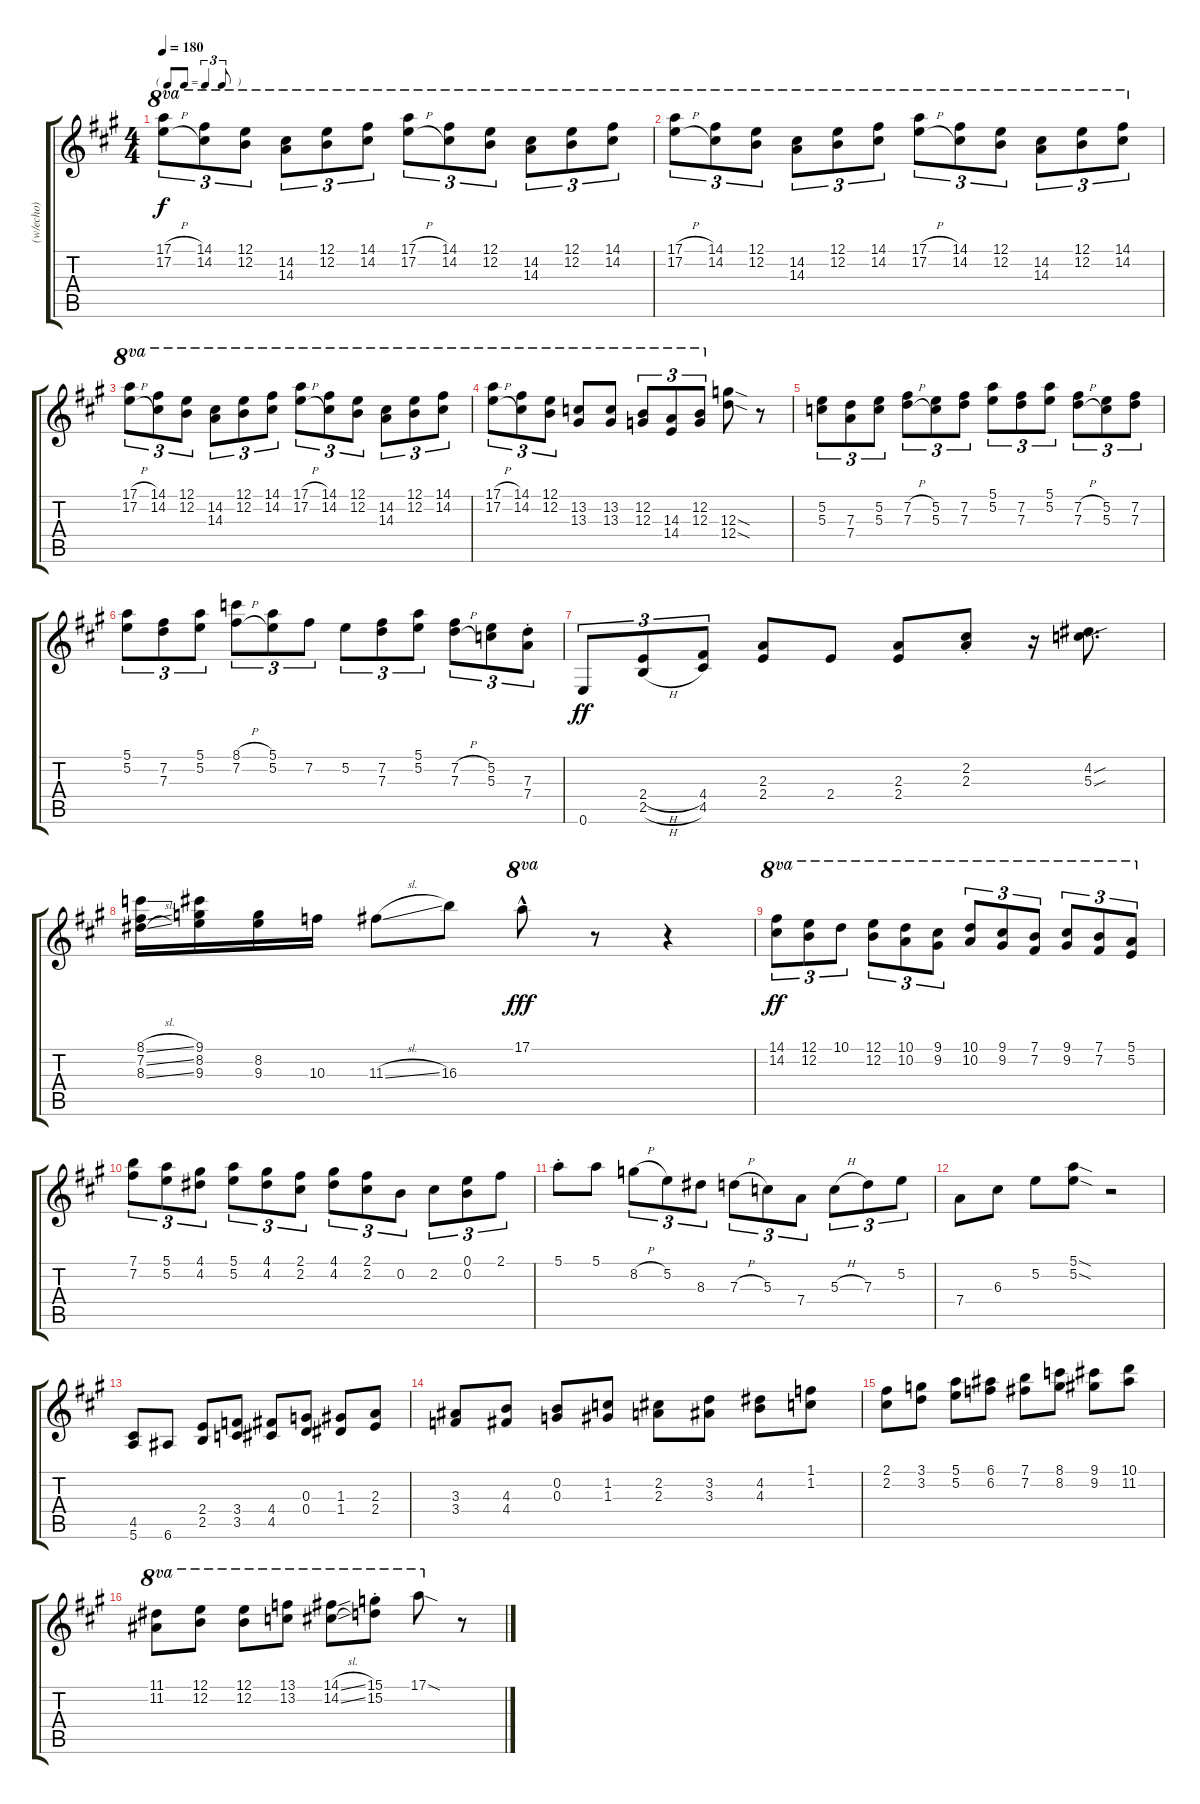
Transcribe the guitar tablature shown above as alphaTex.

\track ("(w/echo)" "(w/echo)") {instrument electricguitarjazz}
\staff {score tabs}
\tuning (E4 B3 G3 D3 A2 E2) {hide}
\ts (4 4)
\tf triplet8th
\section ("" " ")
\tempo 180
\clef g2
\ks a
(17.1{h} 17.2{h}).8{tu (3 2) ot 8va dy f} (14.1 14.2).8{tu (3 2) ot 8va} (12.1 12.2).8{tu (3 2) ot 8va} (14.2 14.3).8{tu (3 2) ot 8va} (12.1 12.2).8{tu (3 2) ot 8va} (14.1 14.2).8{tu (3 2) ot 8va} (17.1{h} 17.2{h}).8{tu (3 2) ot 8va} (14.1 14.2).8{tu (3 2) ot 8va} (12.1 12.2).8{tu (3 2) ot 8va} (14.2 14.3).8{tu (3 2) ot 8va} (12.1 12.2).8{tu (3 2) ot 8va} (14.1 14.2).8{tu (3 2) ot 8va} |
(17.1{h} 17.2{h}).8{tu (3 2) ot 8va} (14.1 14.2).8{tu (3 2) ot 8va} (12.1 12.2).8{tu (3 2) ot 8va} (14.2 14.3).8{tu (3 2) ot 8va} (12.1 12.2).8{tu (3 2) ot 8va} (14.1 14.2).8{tu (3 2) ot 8va} (17.1{h} 17.2{h}).8{tu (3 2) ot 8va} (14.1 14.2).8{tu (3 2) ot 8va} (12.1 12.2).8{tu (3 2) ot 8va} (14.2 14.3).8{tu (3 2) ot 8va} (12.1 12.2).8{tu (3 2) ot 8va} (14.1 14.2).8{tu (3 2) ot 8va} |
(17.1{h} 17.2{h}).8{tu (3 2) ot 8va} (14.1 14.2).8{tu (3 2) ot 8va} (12.1 12.2).8{tu (3 2) ot 8va} (14.2 14.3).8{tu (3 2) ot 8va} (12.1 12.2).8{tu (3 2) ot 8va} (14.1 14.2).8{tu (3 2) ot 8va} (17.1{h} 17.2{h}).8{tu (3 2) ot 8va} (14.1 14.2).8{tu (3 2) ot 8va} (12.1 12.2).8{tu (3 2) ot 8va} (14.2 14.3).8{tu (3 2) ot 8va} (12.1 12.2).8{tu (3 2) ot 8va} (14.1 14.2).8{tu (3 2) ot 8va} |
(17.1{h} 17.2{h}).8{tu (3 2) ot 8va} (14.1 14.2).8{tu (3 2) ot 8va} (12.1 12.2).8{tu (3 2) ot 8va} (13.2 13.3).8{ot 8va} (13.2 13.3).8{ot 8va} (12.2 12.3).8{tu (3 2) ot 8va} (14.3 14.4).8{tu (3 2) ot 8va} (12.2 12.3).8{tu (3 2) ot 8va} (12.3{sod} 12.4{sod}).8 r.8 |
(5.2 5.3).8{tu (3 2)} (7.3 7.4).8{tu (3 2)} (5.2 5.3).8{tu (3 2)} (7.2{h} 7.3{h}).8{tu (3 2)} (5.2 5.3).8{tu (3 2)} (7.2 7.3).8{tu (3 2)} (5.1 5.2).8{tu (3 2)} (7.2 7.3).8{tu (3 2)} (5.1 5.2).8{tu (3 2)} (7.2{h} 7.3{h}).8{tu (3 2)} (5.2 5.3).8{tu (3 2)} (7.2 7.3).8{tu (3 2)} |
(5.1 5.2).8{tu (3 2)} (7.2 7.3).8{tu (3 2)} (5.1 5.2).8{tu (3 2)} (8.1{h} 7.2{h}).8{tu (3 2)} (5.1 5.2).8{tu (3 2)} 7.2.8{tu (3 2)} 5.2.8{tu (3 2)} (7.2 7.3).8{tu (3 2)} (5.1 5.2).8{tu (3 2)} (7.2{h} 7.3{h}).8{tu (3 2)} (5.2 5.3).8{tu (3 2)} (7.3{st} 7.4{st}).8{tu (3 2)} |
0.6.8{tu (3 2) dy ff} (2.4{h} 2.5{h}).8{tu (3 2)} (4.4 4.5).8{tu (3 2)} (2.3 2.4).8 2.4.8 (2.3 2.4).8 (2.2{st} 2.3{st}).8 r.16 (4.2{sou} 5.3{sou}).8{d} |
(8.1{sl} 7.2{sl} 8.3{sl}).16 (9.1 8.2 9.3).16 (8.2 9.3).16 10.3.16 11.3{sl}.8 16.3.8 17.1{hac}.8{ot 8va dy fff} r.8 r.4 |
(14.1 14.2).8{tu (3 2) ot 8va dy ff} (12.1 12.2).8{tu (3 2) ot 8va} 10.1.8{tu (3 2) ot 8va} (12.1 12.2).8{tu (3 2) ot 8va} (10.1 10.2).8{tu (3 2) ot 8va} (9.1 9.2).8{tu (3 2) ot 8va} (10.1 10.2).8{tu (3 2) ot 8va} (9.1 9.2).8{tu (3 2) ot 8va} (7.1 7.2).8{tu (3 2) ot 8va} (9.1 9.2).8{tu (3 2) ot 8va} (7.1 7.2).8{tu (3 2) ot 8va} (5.1 5.2).8{tu (3 2) ot 8va} |
(7.1 7.2).8{tu (3 2)} (5.1 5.2).8{tu (3 2)} (4.1 4.2).8{tu (3 2)} (5.1 5.2).8{tu (3 2)} (4.1 4.2).8{tu (3 2)} (2.1 2.2).8{tu (3 2)} (4.1 4.2).8{tu (3 2)} (2.1 2.2).8{tu (3 2)} 0.2.8{tu (3 2)} 2.2.8{tu (3 2)} (0.1 0.2).8{tu (3 2)} 2.1.8{tu (3 2)} |
5.1{st}.8 5.1.8 8.2{h}.8{tu (3 2)} 5.2.8{tu (3 2)} 8.3.8{tu (3 2)} 7.3{h}.8{tu (3 2)} 5.3.8{tu (3 2)} 7.4.8{tu (3 2)} 5.3{h}.8{tu (3 2)} 7.3.8{tu (3 2)} 5.2.8{tu (3 2)} |
7.4.8 6.3.8 5.2.8 (5.1{sod} 5.2{sod}).8 r.2 |
(4.5 5.6).8 6.6.8 (2.4 2.5).8 (3.4 3.5).8 (4.4 4.5).8 (0.3 0.4).8 (1.3 1.4).8 (2.3 2.4).8 |
(3.3 3.4).8 (4.3 4.4).8 (0.2 0.3).8 (1.2 1.3).8 (2.2 2.3).8 (3.2 3.3).8 (4.2 4.3).8 (1.1 1.2).8 |
(2.1 2.2).8 (3.1 3.2).8 (5.1 5.2).8 (6.1 6.2).8 (7.1 7.2).8 (8.1 8.2).8 (9.1 9.2).8 (10.1 11.2).8 |
(11.1 11.2).8{ot 8va} (12.1 12.2).8{ot 8va} (12.1 12.2).8{ot 8va} (13.1 13.2).8{ot 8va} (14.1{sl} 14.2{sl}).8{ot 8va} (15.1{st} 15.2{st}).8{ot 8va} 17.1{sod}.8{ot 8va} r.8
